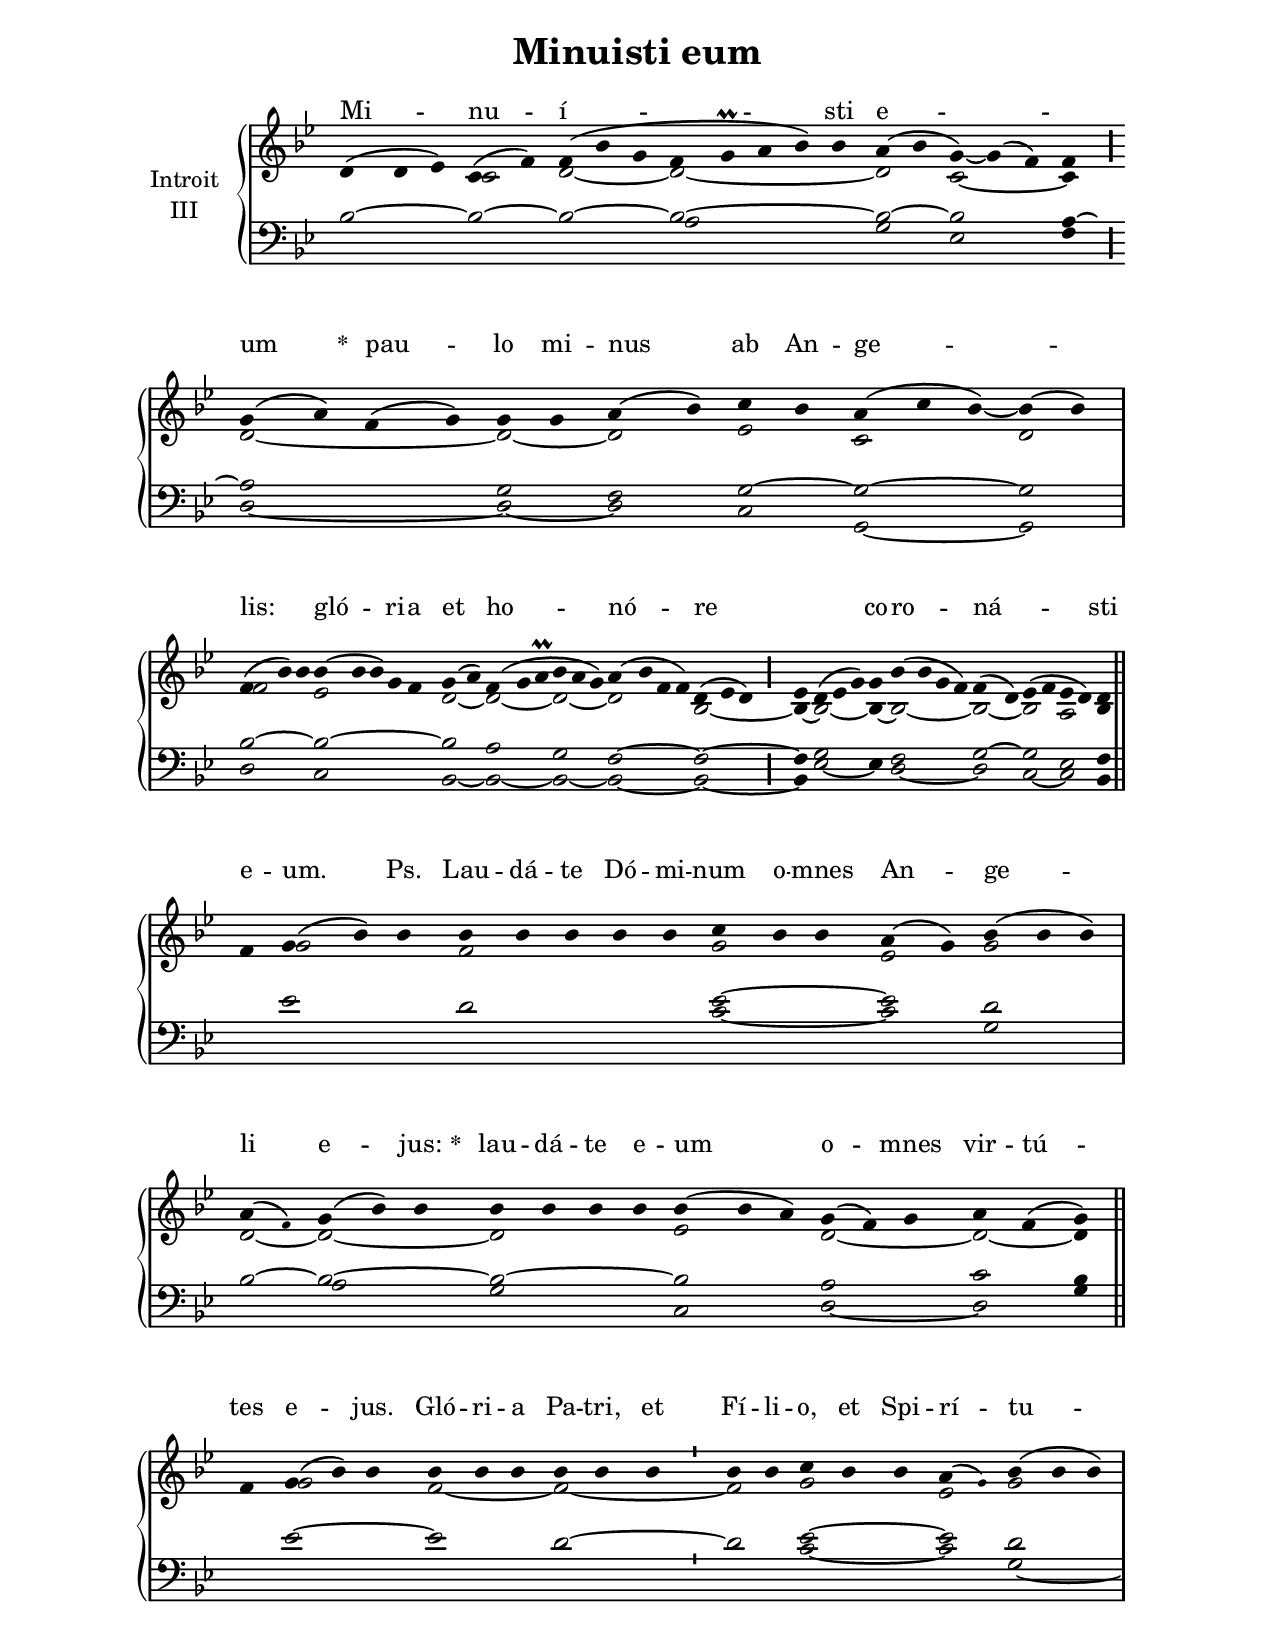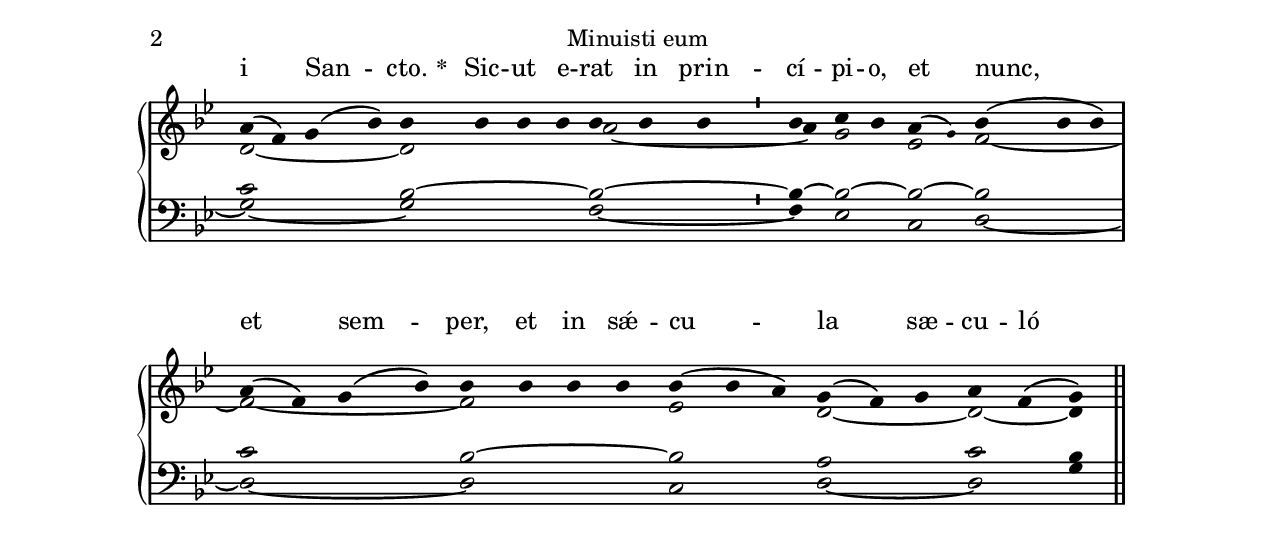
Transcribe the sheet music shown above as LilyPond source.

\version "2.18"
\include "gregorian.ly"
\include "noh2.ily"


%Page reference: page iii.215
%(volume.page)

global = {
 \key g \minor
 \cadenzaOn 
}

\header {
  title = \markup \center-column {"Minuisti eum" \vspace #1 }
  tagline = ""
  composer = ""
}

\paper {
 #(include-special-characters)
  oddHeaderMarkup = \markup \fill-line {
    \line {}
    \center-column {
      \on-the-fly #first-page     " "
      \on-the-fly #not-first-page "Minuisti eum"
    }
    \line { \on-the-fly #print-page-number-check-first \fromproperty #'page:page-number-string }
  }
  evenHeaderMarkup = \markup \fill-line {
    \line { \on-the-fly #print-page-number-check-first \fromproperty #'page:page-number-string }
    \center-column { "Minuisti eum" }
    \line {}
  }
}

chantText = \lyricmode {
Mi -- nu -- í -- sti e -- _ um 
\set stanza = " * " 
pau -- lo mi -- nus ab An -- ge -- lis: _ 
gló -- ri -- a et ho -- nó -- re _ _ 
co -- ro -- ná -- _ sti e -- um. Ps. 
Lau -- dá -- te Dó -- mi -- num o -- mnes An -- ge -- li e -- jus: 
\set stanza = " * " 
lau -- dá -- te e -- um o -- mnes vir -- tú -- tes e -- jus. 
Gló -- ri -- a Pa -- tri, et Fí -- li -- o, et Spi -- rí -- tu -- i San -- cto. 
\set stanza = " * " 
Sic -- ut e -- rat in prin -- cí -- pi -- o, et nunc, et sem -- per, 
et in sǽ -- cu -- la sæ -- cu -- ló -- rum. A -- men. }

chantMusic = {
\tieDown   d'4 ( d'4 ees'4) c'4 ( f'4) f'4 ( bes'4 g'4 f'4 g'\prall a'4 bes'4) bes'4 a'4 ( bes'4 g'4) ~ g'4 ( f'4) f'4 \divisioMaior
 g'4 ( a'4) f'4 ( g'4) g'4 g'4 a'4 ( bes'4) c''4 bes'4 a'4 ( c''4 bes'4) ~ bes'4 ( bes'4) \divisioMaxima
 f'4 ( bes'4) bes'4 bes'4 ( bes'4 bes'4) g'4 f'4 g'4 ( a'4) f'4 ( g'4 a'\prall bes'4 a'4 g'4) a'4 ( bes'4 f'4 f'4) d'4 ( ees'4 d'4) \divisioMaior
 ees'4 d'4 ( ees'4 g'4) g'4 bes'4 ( bes'4 g'4 f'4) f'4 ( d'4) ees'4 ( f'4 ees'4 d'4) d'4 \finalis
 f'4 g'4 ( bes'4) bes'4 bes'4 bes'4 bes'4 bes'4 bes'4 c''4 bes'4 bes'4 a'4 ( g'4) bes'4 ( bes'4 bes'4) \divisioMaxima
 a'4 ( \once \tweak #'font-size #-4 f' ) g'4 ( bes'4) bes'4 bes'4 bes'4 bes'4 bes'4 bes'4 ( bes'4 a'4) g'4 ( f'4) g'4 a'4 f'4 ( g'4) \finalis
  f'4 g'4 ( bes'4) bes'4 bes'4 bes'4 bes'4 bes'4 bes'4 bes'4 \divisioMinima
 bes'4 bes'4 c''4 bes'4 bes'4 a'4 ( \once \tweak #'font-size #-4 g' ) bes'4 ( bes'4 bes'4) \divisioMaxima
 a'4 ( f'4) g'4 ( bes'4) bes'4 bes'4 bes'4 bes'4 bes'4 bes'4 bes'4 \divisioMinima
 bes'4 c''4 bes'4 a'4 ( \once \tweak #'font-size #-4 g' ) bes'4 ( bes'4 bes'4) \divisioMaxima
 a'4 ( f'4) g'4 ( bes'4) bes'4 bes'4 bes'4 bes'4 bes'4 ( bes'4 a'4) g'4 ( f'4) g'4 a'4 f'4 ( g'4) \finalis

}

altoMusic = {
r2*3/2 c'2 d'2*3/2 ~ d'2*5/2 ~ d'2 c'2*3/2 ~ c'4 \divisioMaior
d'2*4/2 ~ d'2 ~ d'2 ees'2 c'2*3/2 d'2 \divisioMaxima
f'2*3/2 ees'2*5/2 d'2 ~ d'2*3/2 ~ d'2*3/2 ~ d'2*4/2 bes2*3/2 ~ \divisioMaior
bes4 ~ bes2*3/2 ~ bes4 ~ bes2*4/2 ~ bes2 ~ bes2 a2 bes4 \finalis
r4 g'2*3/2 f'2*5/2 g'2*3/2 ees'2 g'2*3/2 \divisioMaxima
d'2 ~ d'2*3/2 ~ d'2*4/2 ees'2*3/2 d'2*3/2 ~ d'2 ~ d'4 r4 g'2*3/2 f'2*3/2 ~ f'2*3/2 ~ \divisioMinima
f'2 g'2*3/2 ees'2 g'2*3/2 \divisioMaxima
d'2*4/2 ~ d'2*4/2 a'2*3/2 ~ \divisioMinima
a'4 g'2 ees'2 f'2*3/2 ~ \divisioMaxima
f'2*4/2 ~ f'2*4/2 ees'2*3/2 d'2*3/2 ~ d'2 ~ d'4 \finalis
}

tenorMusic = {
bes2*3/2 ~ bes2 ~ bes2*3/2 ~ bes2*5/2 ~ bes2 ~ bes2*3/2 a4 ~ \divisioMaior
a2*4/2 g2 f2 g2 ~ g2*3/2 ~ g2 \divisioMaxima
bes2*3/2 ~ bes2*5/2 ~ bes2 a2*3/2 g2*3/2 f2*4/2 ~ f2*3/2 ~ \divisioMaior
f4 g2*3/2 ees4 f2*4/2 g2 ~ g2 ees2 f4 \finalis
r4 ees'2*3/2 d'2*5/2 ees'2*3/2 ~ ees'2 d'2*3/2 \divisioMaxima
bes2 ~ bes2*3/2 ~ bes2*4/2 ~ bes2*3/2 a2*3/2 c'2 bes4 r4 ees'2*3/2 ~ ees'2*3/2 d'2*3/2 ~ \divisioMinima
d'2 ees'2*3/2 ~ ees'2 d'2*3/2 \divisioMaxima
c'2*4/2 bes2*4/2 ~ bes2*3/2 ~ \divisioMinima
bes4 ~ bes2 ~ bes2 ~ bes2*3/2 \divisioMaxima
c'2*4/2 bes2*4/2 ~ bes2*3/2 a2*3/2 c'2 bes4 \finalis
}

bassMusic = {
r2*8/2 a2*5/2 g2 ees2*3/2 f4 \divisioMaior
d2*4/2 ~ d2 ~ d2 c2 g,2*3/2 ~ g,2 \divisioMaxima
d2*3/2 c2*5/2 bes,2 ~ bes,2*3/2 ~ bes,2*3/2 ~ bes,2*4/2 ~ bes,2*3/2 ~ \divisioMaior
bes,4 ees2*3/2 ~ ees4 d2*4/2 ~ d2 c2 ~ c2 bes,4 \finalis
r2*9/2 c'2*3/2 ~ c'2 g2*3/2 \divisioMaxima
r2 a2*3/2 g2*4/2 c2*3/2 d2*3/2 ~ d2 g4 r2*12/2 c'2*3/2 ~ c'2 g2*3/2 ~ \divisioMaxima
g2*4/2 ~ g2*4/2 f2*3/2 ~ \divisioMinima
f4 ees2 c2 d2*3/2 ~ \divisioMaxima
d2*4/2 ~ d2*4/2 c2*3/2 d2*3/2 ~ d2 g4 \finalis
}

voiceLines = {
\voiceLineStyle


}

\score{
  <<
    \new GrandStaff <<
      \set GrandStaff.autoBeaming = ##f
      \set GrandStaff.instrumentName = \markup \center-column {
        "Introit"
        "III"
      }
      \new Staff = up <<
        \new Voice = "chant" {
          \voiceOne \global \chantMusic
        }
        \new Voice {
          \voiceTwo \global \altoMusic
        }
      >>

      \new Staff = down <<
        \clef bass
        \new Voice {
          \voiceOne \global \tenorMusic
        }
        \new Voice {
          \voiceTwo \global \bassMusic
        }
	\new Voice {
        \voiceThree \global \voiceLines
        }
      >>
    >>
    \new Lyrics \lyricsto chant {
      \chantText
    }
  >>
  \layout{
  }
  \midi{
    \tempo 4 = 125
  }
}
